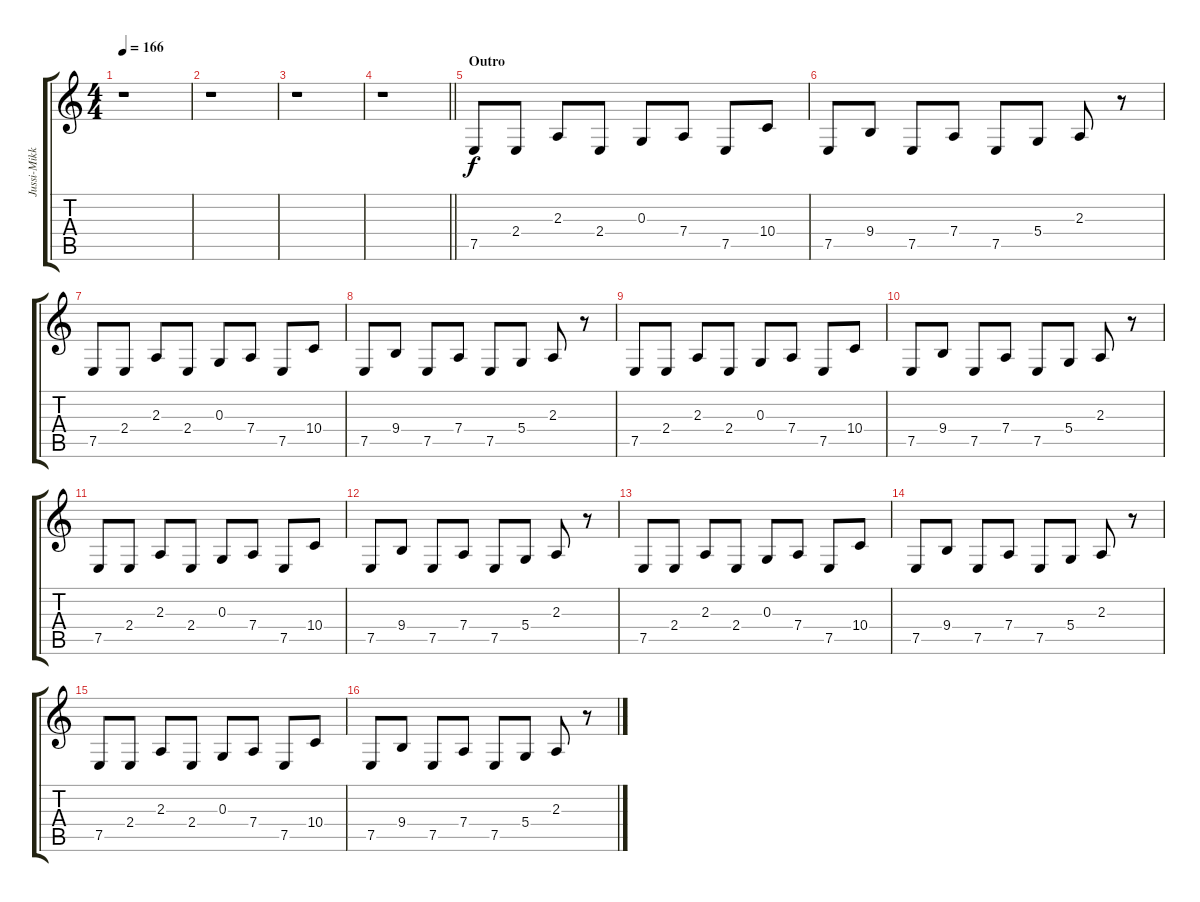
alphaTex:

\track ("Jussi-Mikko Salminen" "Jussi-Mikk") {instrument rockorgan}
\staff {score tabs}
\tuning (E4 B3 G3 D3 A2 E2) {hide}
\ts (4 4)
\tempo 166
\clef g2
\ks c
r.1{dy f} |
r.1 |
r.1 |
\barLineRight lightlight
r.1 |
\section ("" "Outro")
7.5.8 2.4.8 2.3.8 2.4.8 0.3.8 7.4.8 7.5.8 10.4.8 |
7.5.8 9.4.8 7.5.8 7.4.8 7.5.8 5.4.8 2.3.8 r.8 |
7.5.8 2.4.8 2.3.8 2.4.8 0.3.8 7.4.8 7.5.8 10.4.8 |
7.5.8 9.4.8 7.5.8 7.4.8 7.5.8 5.4.8 2.3.8 r.8 |
7.5.8 2.4.8 2.3.8 2.4.8 0.3.8 7.4.8 7.5.8 10.4.8 |
7.5.8 9.4.8 7.5.8 7.4.8 7.5.8 5.4.8 2.3.8 r.8 |
7.5.8 2.4.8 2.3.8 2.4.8 0.3.8 7.4.8 7.5.8 10.4.8 |
7.5.8 9.4.8 7.5.8 7.4.8 7.5.8 5.4.8 2.3.8 r.8 |
7.5.8 2.4.8 2.3.8 2.4.8 0.3.8 7.4.8 7.5.8 10.4.8 |
7.5.8 9.4.8 7.5.8 7.4.8 7.5.8 5.4.8 2.3.8 r.8 |
7.5.8 2.4.8 2.3.8 2.4.8 0.3.8 7.4.8 7.5.8 10.4.8 |
7.5.8 9.4.8 7.5.8 7.4.8 7.5.8 5.4.8 2.3.8 r.8
